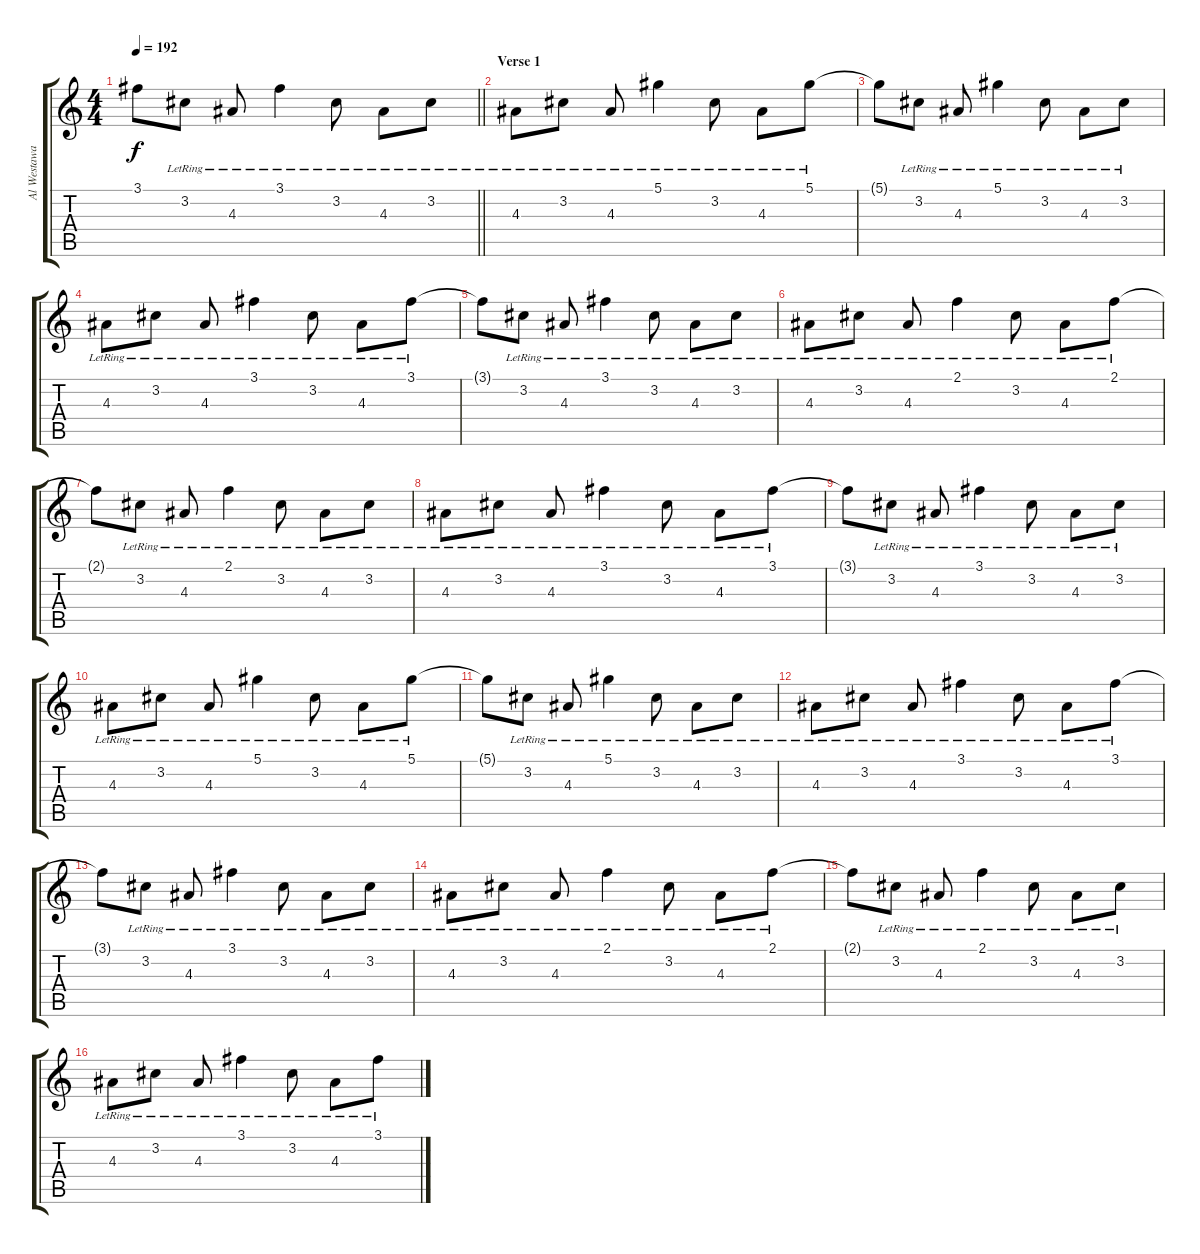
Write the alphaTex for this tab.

\track ("Al Westaway" "Al Westawa") {instrument overdrivenguitar}
\staff {score tabs}
\tuning (Eb4 Bb3 Gb3 Db3 Ab2 Db2) {hide}
\ts (4 4)
\tempo 192
\clef g2
\barLineRight lightlight
\ks c
3.1{t}.8{dy f} 3.2{lr}.8 4.3{lr}.8 3.1{lr}.4 3.2{lr}.8 4.3{lr}.8 3.2{lr}.8 |
\section ("" "Verse 1")
4.3{lr}.8 3.2{lr}.8 4.3{lr}.8 5.1{lr}.4 3.2{lr}.8 4.3{lr}.8 5.1{lr}.8 |
5.1{t}.8 3.2{lr}.8 4.3{lr}.8 5.1{lr}.4 3.2{lr}.8 4.3{lr}.8 3.2{lr}.8 |
4.3{lr}.8 3.2{lr}.8 4.3{lr}.8 3.1{lr}.4 3.2{lr}.8 4.3{lr}.8 3.1{lr}.8 |
3.1{t}.8 3.2{lr}.8 4.3{lr}.8 3.1{lr}.4 3.2{lr}.8 4.3{lr}.8 3.2{lr}.8 |
4.3{lr}.8 3.2{lr}.8 4.3{lr}.8 2.1{lr}.4 3.2{lr}.8 4.3{lr}.8 2.1{lr}.8 |
2.1{t}.8 3.2{lr}.8 4.3{lr}.8 2.1{lr}.4 3.2{lr}.8 4.3{lr}.8 3.2{lr}.8 |
4.3{lr}.8 3.2{lr}.8 4.3{lr}.8 3.1{lr}.4 3.2{lr}.8 4.3{lr}.8 3.1{lr}.8 |
3.1{t}.8 3.2{lr}.8 4.3{lr}.8 3.1{lr}.4 3.2{lr}.8 4.3{lr}.8 3.2{lr}.8 |
4.3{lr}.8 3.2{lr}.8 4.3{lr}.8 5.1{lr}.4 3.2{lr}.8 4.3{lr}.8 5.1{lr}.8 |
5.1{t}.8 3.2{lr}.8 4.3{lr}.8 5.1{lr}.4 3.2{lr}.8 4.3{lr}.8 3.2{lr}.8 |
4.3{lr}.8 3.2{lr}.8 4.3{lr}.8 3.1{lr}.4 3.2{lr}.8 4.3{lr}.8 3.1{lr}.8 |
3.1{t}.8 3.2{lr}.8 4.3{lr}.8 3.1{lr}.4 3.2{lr}.8 4.3{lr}.8 3.2{lr}.8 |
4.3{lr}.8 3.2{lr}.8 4.3{lr}.8 2.1{lr}.4 3.2{lr}.8 4.3{lr}.8 2.1{lr}.8 |
2.1{t}.8 3.2{lr}.8 4.3{lr}.8 2.1{lr}.4 3.2{lr}.8 4.3{lr}.8 3.2{lr}.8 |
4.3{lr}.8 3.2{lr}.8 4.3{lr}.8 3.1{lr}.4 3.2{lr}.8 4.3{lr}.8 3.1{lr}.8
